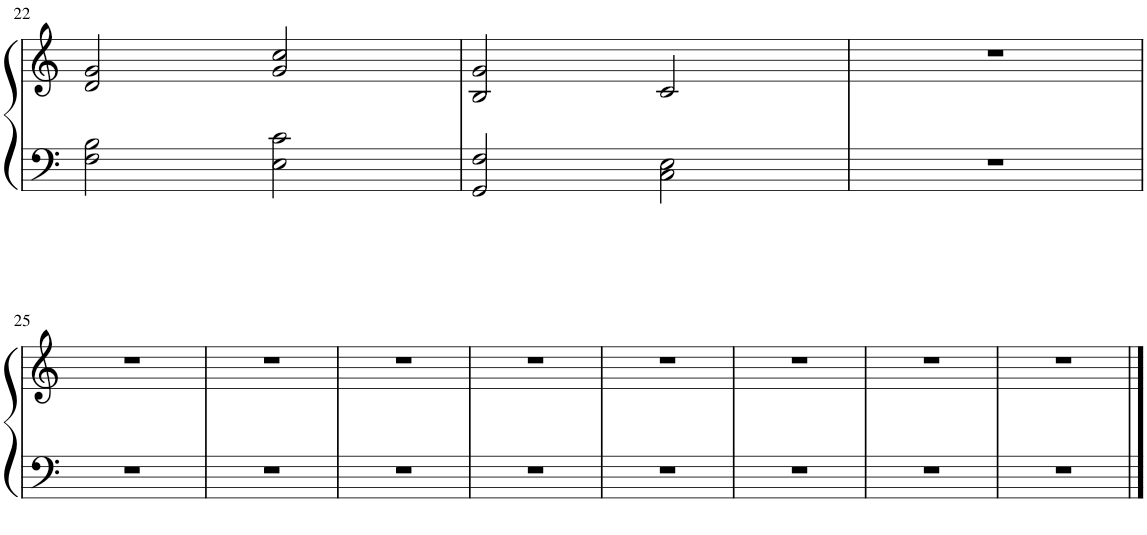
**kern	**kern
*part1	*part1
*staff2	*staff1
*I"钢琴	*
!!LO:PB:g=z
*clefF4	*clefG2
*k[]	*k[]
*M4/4	*M4/4
=22	=22
2F\ 2B\	2d/ 2g/
2E\ 2c\	2g/ 2cc/
=23	=23
2GG/ 2F/	2B/ 2g/
2C\ 2E\	2c/
=24	=24
1r	1r
!!LO:LB:g=z
=25	=25
1r	1r
=26	=26
1r	1r
=27	=27
1r	1r
=28	=28
1r	1r
=29	=29
1r	1r
=30	=30
1r	1r
=31	=31
1r	1r
=32	=32
1r	1r
==	==
*-	*-
